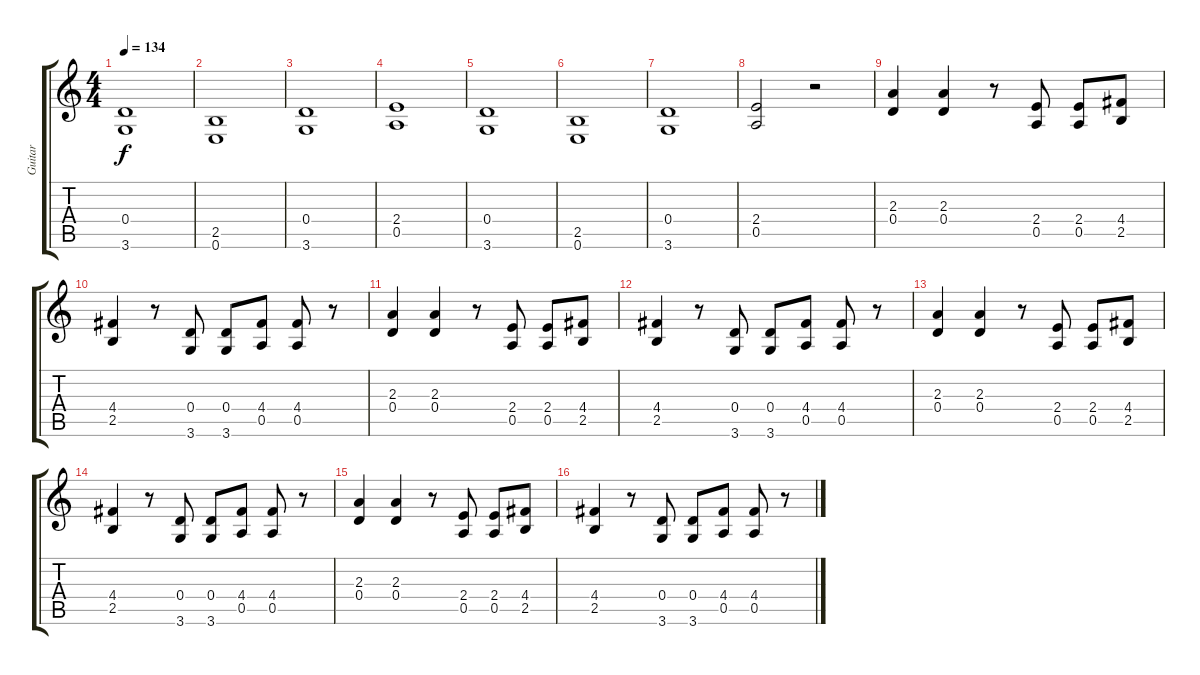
\track ("Guitar" "Guitar") {instrument distortionguitar}
\staff {score tabs}
\tuning (E4 B3 G3 D3 A2 E2) {hide}
\ts (4 4)
\tempo 134
\clef g2
\ks c
(0.4 3.6).1{dy f} |
(2.5 0.6).1 |
(0.4 3.6).1 |
(2.4 0.5).1 |
(0.4 3.6).1 |
(2.5 0.6).1 |
(0.4 3.6).1 |
(2.4 0.5).2 r.2 |
(2.3 0.4).4 (2.3 0.4).4 r.8 (2.4 0.5).8 (2.4 0.5).8 (4.4 2.5).8 |
(4.4 2.5).4 r.8 (0.4 3.6).8 (0.4 3.6).8 (4.4 0.5).8 (4.4 0.5).8 r.8 |
(2.3 0.4).4 (2.3 0.4).4 r.8 (2.4 0.5).8 (2.4 0.5).8 (4.4 2.5).8 |
(4.4 2.5).4 r.8 (0.4 3.6).8 (0.4 3.6).8 (4.4 0.5).8 (4.4 0.5).8 r.8 |
(2.3 0.4).4 (2.3 0.4).4 r.8 (2.4 0.5).8 (2.4 0.5).8 (4.4 2.5).8 |
(4.4 2.5).4 r.8 (0.4 3.6).8 (0.4 3.6).8 (4.4 0.5).8 (4.4 0.5).8 r.8 |
(2.3 0.4).4 (2.3 0.4).4 r.8 (2.4 0.5).8 (2.4 0.5).8 (4.4 2.5).8 |
(4.4 2.5).4 r.8 (0.4 3.6).8 (0.4 3.6).8 (4.4 0.5).8 (4.4 0.5).8 r.8
